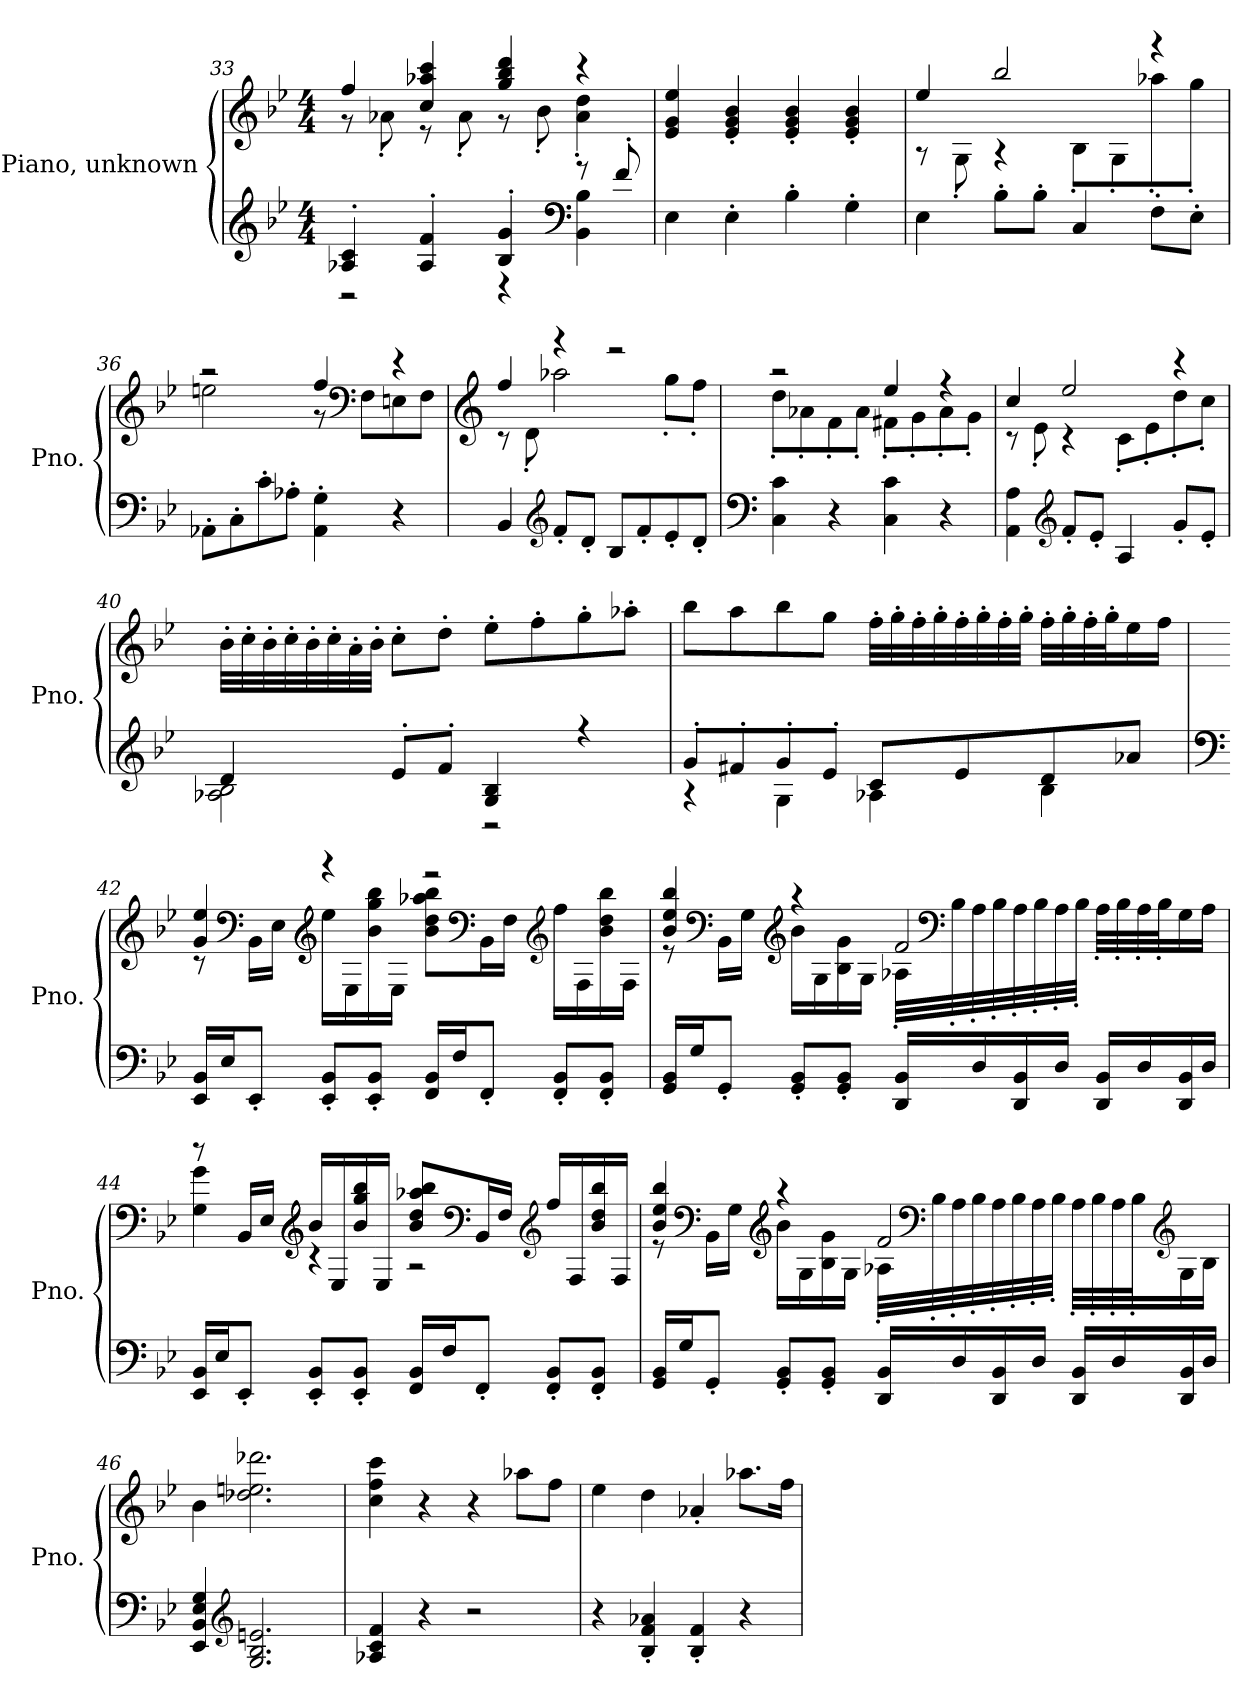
**kern	**kern
*part1	*part1
*staff2	*staff1
*I"Piano, unknown	*
*I'Pno.	*
*clefG2	*clefG2
*k[b-e-]	*k[b-e-]
*M4/4	*M4/4
=33	=33
*^	*^
4A-X/' 4c/'	2r	4ff/	8r
.	.	.	8a-X'\
4A-/' 4f/'	.	4cc/ 4aa-X/ 4ccc/	8r
.	.	.	8a-'\
4B-/' 4g/'	4r	4gg/ 4bb-/ 4ddd/	8r
.	.	.	8b-'\
*clefF4	*	*	*
8r	4BB-\ 4B-\	4r	4a-\' 4dd\'
8f'/	.	.	.
*v	*v	*	*
*	*v	*v
=34	=34
4E-\	4e-/ 4g/ 4ee-/
4E-'\	4e-/' 4g/' 4b-/'
4B-'\	4e-/' 4g/' 4b-/'
4G'\	4e-/' 4g/' 4b-/'
!!LO:LB:g=z
=35	=35
*	*^
4E-\	4ee-/	8r
.	.	8G'\
8B-'\L	2bb-/	4r
8B-'\J	.	.
4C/	.	8B-'\L
.	.	8G'\
8F'\L	4r	8aa-X'\
8E-'\J	.	8gg'\J
=36	=36	=36
8AA-X'\L	2r	2een\
8C'\	.	.
8c'\	.	.
8A-X'\J	.	.
4AA-\' 4G\'	4ff/	8r
*	*clefF4	*
.	.	8F\L
4r	4r	8En\
.	.	8F\J
=37	=37	=37
*	*clefG2	*
4BB-/	4ff/	8r
.	.	8d'\
*clefG2	*	*
8f'/L	4r	2aa-X\
8d'/J	.	.
8B-/L	2r	.
8f'/	.	.
8e-'/	.	8gg'\L
8d'/J	.	8ff'\J
=38	=38	=38
*clefF4	*	*
4C\ 4c\	2r	8dd'\L
.	.	8a-X'\
4r	.	8f'\
.	.	8a-'\J
4C\ 4c\	4ee-/	8f#X'\L
.	.	8g'\
4r	4r	8a-'\
.	.	8g'\J
!!LO:PB:g=z	!!
=39	=39	=39
4AA\ 4A\	4cc/	8r
.	.	8e-'\
*clefG2	*	*
8f'/L	2ee-/	4r
8e-'/J	.	.
4A/	.	8c'\L
.	.	8e-'\
8g'/L	4r	8dd'\
8e-'/J	.	8cc'\J
*	*v	*v
=40	=40
*^	*
4d/	2A-X\ 2B-\	32b-'\LLL
.	.	32cc'\
.	.	32b-'\
.	.	32cc'\
.	.	32b-'\
.	.	32cc'\
.	.	32a'\
.	.	32b-'\JJJ
8e-'/L	.	8cc'\L
8f'/J	.	8dd'\J
4G/ 4B-/	2r	8ee-'\L
.	.	8ff'\
4r	.	8gg'\
.	.	8aa-X'\J
=41	=41	=41
8g'/L	4r	8bb-\L
8f#X'/	.	8aa\
8g'/	4G\	8bb-\
8e-'/J	.	8gg\J
8c/L	4A-X\	32ff'\LLL
.	.	32gg'\
.	.	32ff'\
.	.	32gg'\
8e-/	.	32ff'\
.	.	32gg'\
.	.	32ff'\
.	.	32gg'\JJJ
8d/	4B-\	32ff'\LLL
.	.	32gg'\
.	.	32ff'\
.	.	32gg'\J
8a-X/J	.	16ee-\
.	.	16ff\JJ
*v	*v	*
!!LO:LB:g=z
=42	=42
*clefF4	*
*	*^
16EE-/ 16BB-/LL	4g/ 4ee-/	8r
16E-/J	.	.
*	*clefF4	*
8EE-'/J	.	16BB-\LL
.	.	16E-\JJ
*	*clefG2	*
8EE-/' 8BB-/'L	4r	16ee-\LL
.	.	16E-\
8EE-/' 8BB-/'J	.	16b-\ 16gg\ 16bb-\
.	.	16E-\JJ
16FF/ 16BB-/LL	2r	8b-\ 8dd\ 8aa-X\ 8bb-\L
16F/J	.	.
*	*clefF4	*
8FF'/J	.	16BB-\L
.	.	16F\JJ
*	*clefG2	*
8FF/' 8BB-/'L	.	16ff\LL
.	.	16F\
8FF/' 8BB-/'J	.	16b-\ 16dd\ 16bb-\
.	.	16F\JJ
!!LO:LB:g=z	!!
=43	=43	=43
16GG/ 16BB-/LL	4b-/ 4ee-/ 4bb-/	8r
16G/J	.	.
*	*clefF4	*
8GG'/J	.	16BB-\LL
.	.	16G\JJ
*	*clefG2	*
8GG/' 8BB-/'L	4r	16b-\LL
.	.	16G\
8GG/' 8BB-/'J	.	16B-\ 16g\
.	.	16G\JJ
16DD/ 16BB-/LL	2f/	32A-X'\LLL
*	*clefF4	*
.	.	32B-'\
16D/	.	32A-'\
.	.	32B-'\
16DD/ 16BB-/	.	32A-'\
.	.	32B-'\
16D/JJ	.	32A-'\
.	.	32B-'\JJJ
16DD/ 16BB-/LL	.	32A-'\LLL
.	.	32B-'\
16D/	.	32A-'\
.	.	32B-'\J
16DD/ 16BB-/	.	16G\
16D/JJ	.	16A-\JJ
!!LO:LB:g=z	!!
=44	=44	=44
16EE-/ 16BB-/LL	8r	4G\ 4g\
16E-/J	.	.
8EE-'/J	16BB-/LL	.
.	16E-/JJ	.
*	*clefG2	*
8EE-/' 8BB-/'L	16b-/LL	4r
.	16E-/	.
8EE-/' 8BB-/'J	16b-/ 16gg/ 16bb-/	.
.	16E-/JJ	.
16FF/ 16BB-/LL	8b-/ 8dd/ 8aa-X/ 8bb-/L	2r
16F/J	.	.
*	*clefF4	*
8FF'/J	16BB-/L	.
.	16F/JJ	.
*	*clefG2	*
8FF/' 8BB-/'L	16ff/LL	.
.	16F/	.
8FF/' 8BB-/'J	16b-/ 16dd/ 16bb-/	.
.	16F/JJ	.
!!LO:LB:g=z	!!
=45	=45	=45
16GG/ 16BB-/LL	4b-/ 4ee-/ 4bb-/	8r
16G/J	.	.
*	*clefF4	*
8GG'/J	.	16BB-\LL
.	.	16G\JJ
*	*clefG2	*
8GG/' 8BB-/'L	4r	16b-\LL
.	.	16G\
8GG/' 8BB-/'J	.	16B-\ 16g\
.	.	16G\JJ
16DD/ 16BB-/LL	2f/	32A-X'\LLL
*	*clefF4	*
.	.	32B-'\
16D/	.	32A-'\
.	.	32B-'\
16DD/ 16BB-/	.	32A-'\
.	.	32B-'\
16D/JJ	.	32A-'\
.	.	32B-'\JJJ
16DD/ 16BB-/LL	.	32A-'\LLL
.	.	32B-'\
16D/	.	32A-'\
.	.	32B-'\J
*	*clefG2	*
16DD/ 16BB-/	.	16G\
16D/JJ	.	16B-\JJ
*	*v	*v
=46	=46
4EE-/ 4BB-/ 4E-/ 4G/	4b-\
*clefG2	*
2.G/ 2.B-/ 2.en/	2.dd-X\ 2.een\ 2.ddd-X\
=47	=47
4A-X/ 4c/ 4f/	4cc\ 4ff\ 4ccc\
4r	4r
2r	4r
.	8aa-X\L
.	8ff\J
!!LO:LB:g=z
=48	=48
4r	4ee-\
4B-/' 4f/' 4a-X/'	4dd\
4B-/' 4f/'	4a-X'/
4r	8.aa-X\L
.	16ff\Jk
=	=
*-	*-
